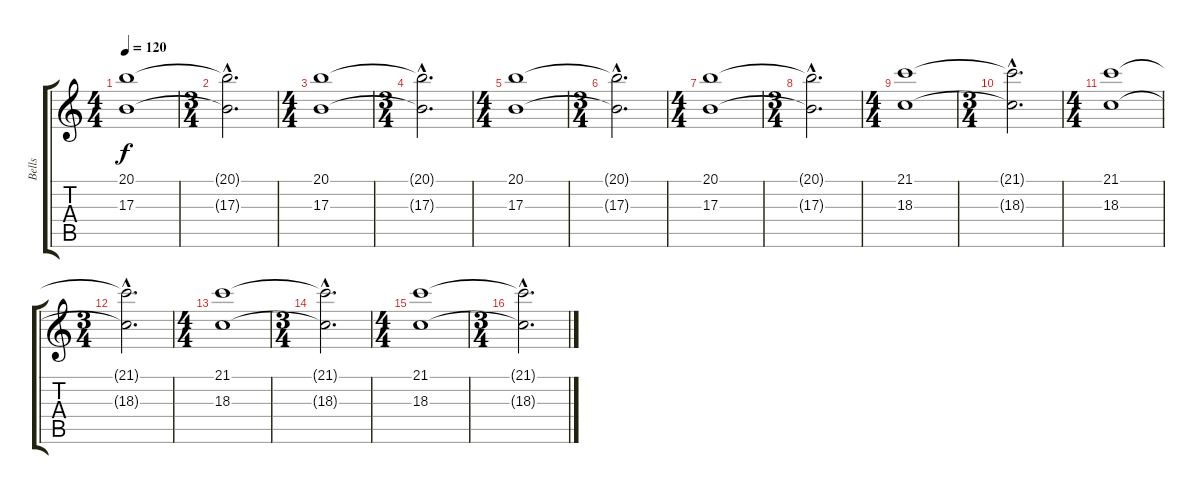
\track ("Bells" "Bells") {instrument tubularbells}
\staff {score tabs}
\tuning (Eb4 Bb3 Gb3 Db3 Ab2 Eb2) {hide}
\ts (4 4)
\tempo 120
\clef g2
\ks c
(20.1 17.3).1{dy f} |
\ts (3 4)
(20.1{hac t} 17.3{hac t}).2{d} |
\ts (4 4)
(20.1 17.3).1 |
\ts (3 4)
(20.1{hac t} 17.3{hac t}).2{d} |
\ts (4 4)
(20.1 17.3).1 |
\ts (3 4)
(20.1{hac t} 17.3{hac t}).2{d} |
\ts (4 4)
(20.1 17.3).1 |
\ts (3 4)
(20.1{hac t} 17.3{hac t}).2{d} |
\ts (4 4)
(21.1 18.3).1 |
\ts (3 4)
(21.1{hac t} 18.3{hac t}).2{d} |
\ts (4 4)
(21.1 18.3).1 |
\ts (3 4)
(21.1{hac t} 18.3{hac t}).2{d} |
\ts (4 4)
(21.1 18.3).1 |
\ts (3 4)
(21.1{hac t} 18.3{hac t}).2{d} |
\ts (4 4)
(21.1 18.3).1 |
\ts (3 4)
(21.1{hac t} 18.3{hac t}).2{d}
